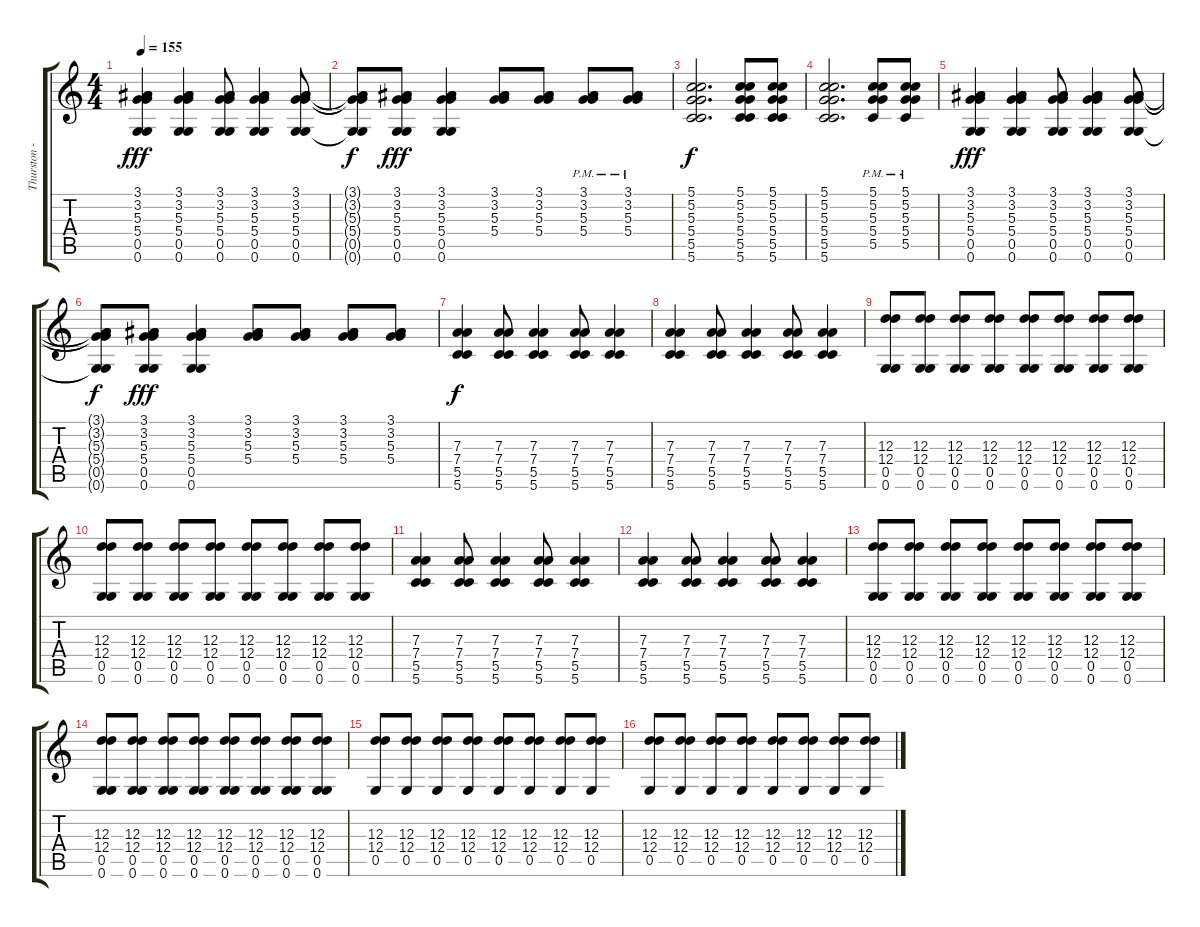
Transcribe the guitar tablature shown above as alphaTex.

\track ("Thurston - Guitar" "Thurston -") {instrument distortionguitar}
\staff {score tabs}
\tuning (G3 G3 D3 D3 G2 G2) {hide}
\ts (4 4)
\tempo 155
\clef g2
\ks c
(3.1 3.2 5.3 5.4 0.5 0.6).4{dy fff} (3.1 3.2 5.3 5.4 0.5 0.6).4 (3.1 3.2 5.3 5.4 0.5 0.6).8 (3.1 3.2 5.3 5.4 0.5 0.6).4 (3.1 3.2 5.3 5.4 0.5 0.6).8 |
(3.1{t} 3.2{t} 5.3{t} 5.4{t} 0.5{t} 0.6{t}).8{dy f} (3.1 3.2 5.3 5.4 0.5 0.6).8{dy fff} (3.1 3.2 5.3 5.4 0.5 0.6).4 (3.1 3.2 5.3 5.4).8 (3.1 3.2 5.3 5.4).8 (3.1{pm} 3.2{pm} 5.3{pm} 5.4{pm}).8 (3.1{pm} 3.2{pm} 5.3{pm} 5.4{pm}).8 |
(5.1 5.2 5.3 5.4 5.5 5.6).2{d dy f} (5.1 5.2 5.3 5.4 5.5 5.6).8 (5.1 5.2 5.3 5.4 5.5 5.6).8 |
(5.1 5.2 5.3 5.4 5.5 5.6).2{d} (5.1{pm} 5.2{pm} 5.3{pm} 5.4{pm} 5.5{pm}).8 (5.1{pm} 5.2{pm} 5.3{pm} 5.4{pm} 5.5{pm}).8 |
(3.1 3.2 5.3 5.4 0.5 0.6).4{dy fff} (3.1 3.2 5.3 5.4 0.5 0.6).4 (3.1 3.2 5.3 5.4 0.5 0.6).8 (3.1 3.2 5.3 5.4 0.5 0.6).4 (3.1 3.2 5.3 5.4 0.5 0.6).8 |
(3.1{t} 3.2{t} 5.3{t} 5.4{t} 0.5{t} 0.6{t}).8{dy f} (3.1 3.2 5.3 5.4 0.5 0.6).8{dy fff} (3.1 3.2 5.3 5.4 0.5 0.6).4 (3.1 3.2 5.3 5.4).8 (3.1 3.2 5.3 5.4).8 (3.1 3.2 5.3 5.4).8 (3.1 3.2 5.3 5.4).8 |
(7.3 7.4 5.5 5.6).4{dy f} (7.3 7.4 5.5 5.6).8 (7.3 7.4 5.5 5.6).4 (7.3 7.4 5.5 5.6).8 (7.3 7.4 5.5 5.6).4 |
(7.3 7.4 5.5 5.6).4 (7.3 7.4 5.5 5.6).8 (7.3 7.4 5.5 5.6).4 (7.3 7.4 5.5 5.6).8 (7.3 7.4 5.5 5.6).4 |
(12.3 12.4 0.5 0.6).8 (12.3 12.4 0.5 0.6).8 (12.3 12.4 0.5 0.6).8 (12.3 12.4 0.5 0.6).8 (12.3 12.4 0.5 0.6).8 (12.3 12.4 0.5 0.6).8 (12.3 12.4 0.5 0.6).8 (12.3 12.4 0.5 0.6).8 |
(12.3 12.4 0.5 0.6).8 (12.3 12.4 0.5 0.6).8 (12.3 12.4 0.5 0.6).8 (12.3 12.4 0.5 0.6).8 (12.3 12.4 0.5 0.6).8 (12.3 12.4 0.5 0.6).8 (12.3 12.4 0.5 0.6).8 (12.3 12.4 0.5 0.6).8 |
(7.3 7.4 5.5 5.6).4 (7.3 7.4 5.5 5.6).8 (7.3 7.4 5.5 5.6).4 (7.3 7.4 5.5 5.6).8 (7.3 7.4 5.5 5.6).4 |
(7.3 7.4 5.5 5.6).4 (7.3 7.4 5.5 5.6).8 (7.3 7.4 5.5 5.6).4 (7.3 7.4 5.5 5.6).8 (7.3 7.4 5.5 5.6).4 |
(12.3 12.4 0.5 0.6).8 (12.3 12.4 0.5 0.6).8 (12.3 12.4 0.5 0.6).8 (12.3 12.4 0.5 0.6).8 (12.3 12.4 0.5 0.6).8 (12.3 12.4 0.5 0.6).8 (12.3 12.4 0.5 0.6).8 (12.3 12.4 0.5 0.6).8 |
(12.3 12.4 0.5 0.6).8 (12.3 12.4 0.5 0.6).8 (12.3 12.4 0.5 0.6).8 (12.3 12.4 0.5 0.6).8 (12.3 12.4 0.5 0.6).8 (12.3 12.4 0.5 0.6).8 (12.3 12.4 0.5 0.6).8 (12.3 12.4 0.5 0.6).8 |
(12.3 12.4 0.5).8 (12.3 12.4 0.5).8 (12.3 12.4 0.5).8 (12.3 12.4 0.5).8 (12.3 12.4 0.5).8 (12.3 12.4 0.5).8 (12.3 12.4 0.5).8 (12.3 12.4 0.5).8 |
(12.3 12.4 0.5).8 (12.3 12.4 0.5).8 (12.3 12.4 0.5).8 (12.3 12.4 0.5).8 (12.3 12.4 0.5).8 (12.3 12.4 0.5).8 (12.3 12.4 0.5).8 (12.3 12.4 0.5).8
